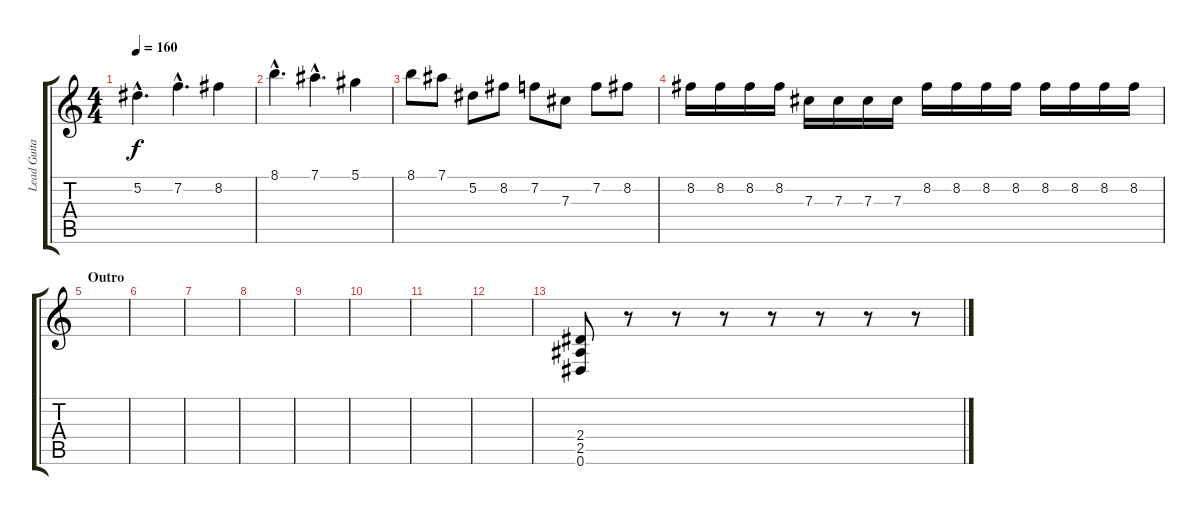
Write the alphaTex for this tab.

\track ("Lead Guitar II" "Lead Guita") {instrument overdrivenguitar}
\staff {score tabs}
\tuning (Eb4 Bb3 Gb3 Db3 Ab2 Eb2) {hide}
\ts (4 4)
\tempo 160
\clef g2
\ks c
5.2{hac}.4{d dy f} 7.2{hac}.4{d} 8.2.4 |
8.1{hac}.4{d} 7.1{hac}.4{d} 5.1.4 |
8.1.8 7.1.8 5.2.8 8.2.8 7.2.8 7.3.8 7.2.8 8.2.8 |
8.2.16 8.2.16 8.2.16 8.2.16 7.3.16 7.3.16 7.3.16 7.3.16 8.2.16 8.2.16 8.2.16 8.2.16 8.2.16 8.2.16 8.2.16 8.2.16 |
\section ("" "Outro")
|
|
|
|
|
|
|
|
(2.4 2.5 0.6).8 r.8 r.8 r.8 r.8 r.8 r.8 r.8
